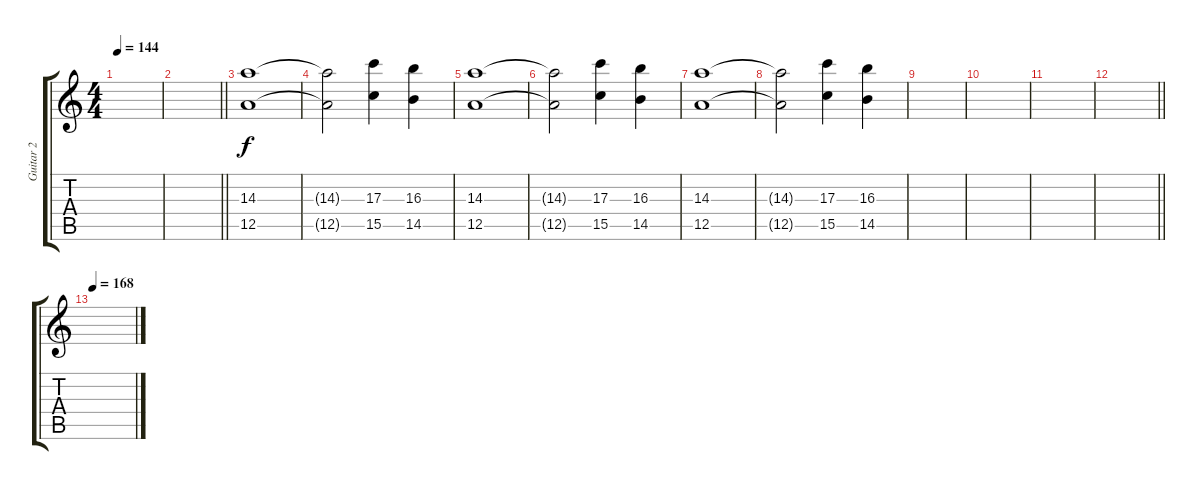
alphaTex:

\track ("Guitar 2" "Guitar 2") {instrument overdrivenguitar}
\staff {score tabs}
\tuning (E4 B3 G3 D3 A2 E2) {hide}
\ts (4 4)
\tempo 144
\clef g2
\ks c
|
\barLineRight lightlight
|
(14.3 12.5).1 |
(14.3{t} 12.5{t}).2 (17.3 15.5).4 (16.3 14.5).4 |
(14.3 12.5).1 |
(14.3{t} 12.5{t}).2 (17.3 15.5).4 (16.3 14.5).4 |
(14.3 12.5).1 |
(14.3{t} 12.5{t}).2 (17.3 15.5).4 (16.3 14.5).4 |
|
|
|
\barLineRight lightlight
|
\tempo 168
